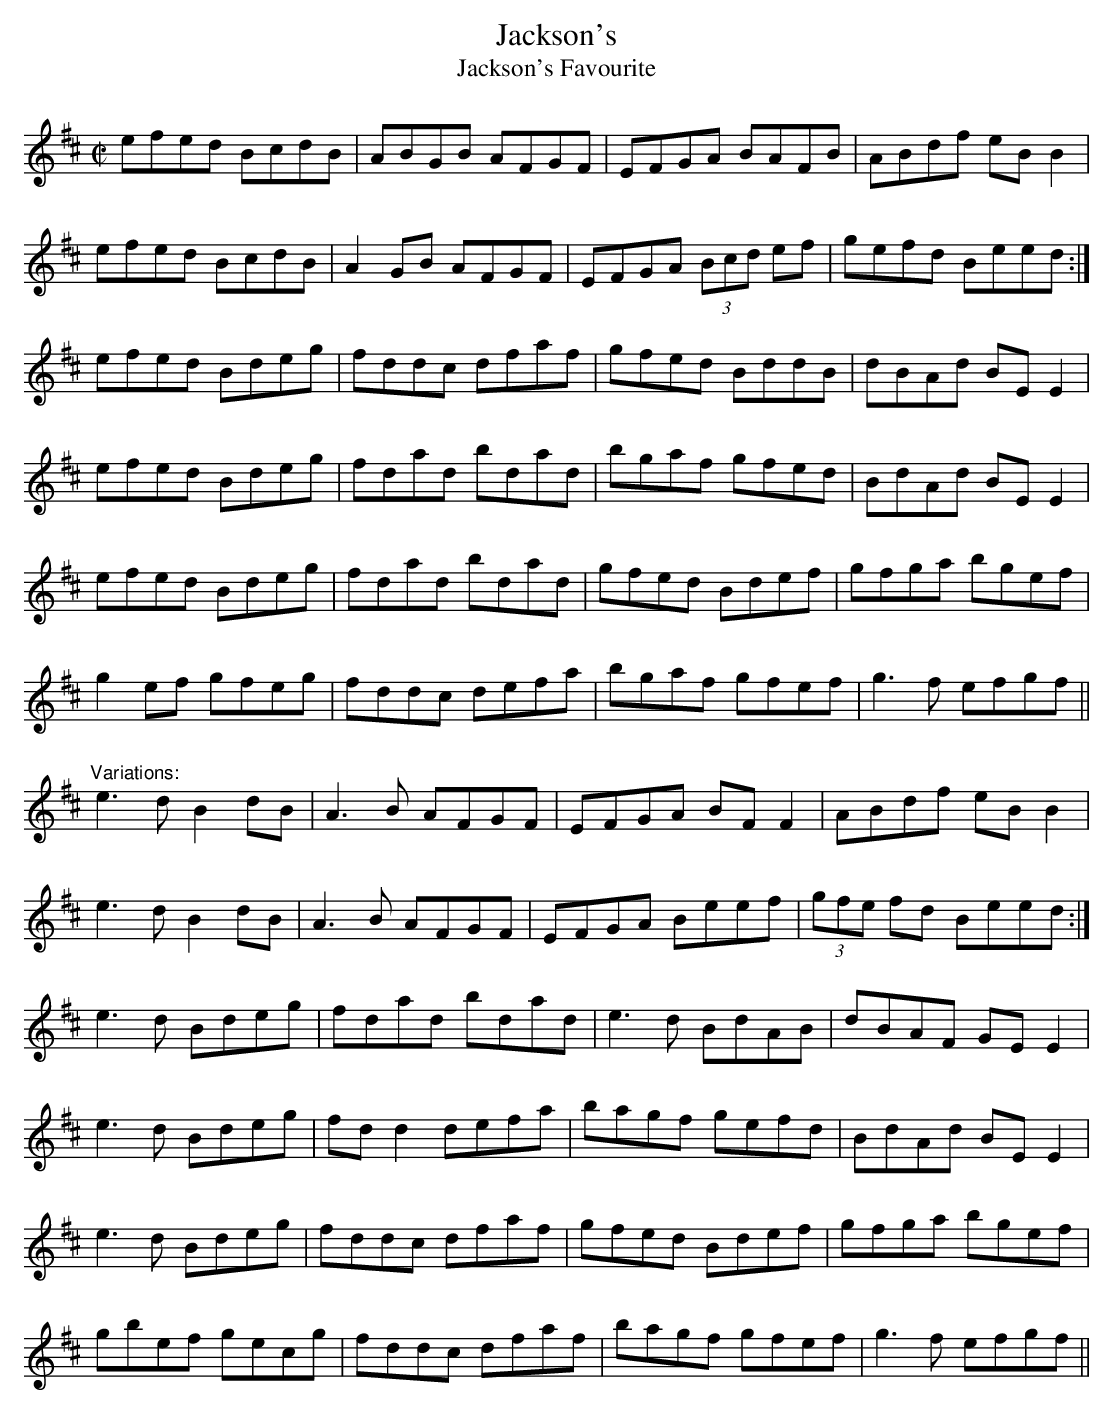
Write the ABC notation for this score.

X:1
T:Jackson's
T:Jackson's Favourite
M:C|
K:Edor
efed BcdB|ABGB AFGF|EFGA BAFB|ABdf eBB2|
efed BcdB|A2GB AFGF|EFGA (3Bcd ef|gefd Beed:|
efed Bdeg|fddc dfaf|gfed BddB|dBAd BEE2|
efed Bdeg|fdad bdad|bgaf gfed|BdAd BEE2|
efed Bdeg|fdad bdad|gfed Bdef|gfga bgef|
g2ef gfeg|fddc defa|bgaf gfef|g3f efgf||
"Variations:"
e3d B2dB|A3B AFGF|EFGA BFF2|ABdf eBB2|
e3d B2dB|A3B AFGF|EFGA Beef|(3gfe fd Beed:|
e3d Bdeg|fdad bdad|e3d BdAB|dBAF GEE2|
e3d Bdeg|fdd2 defa|bagf gefd|BdAd BEE2|
e3d Bdeg|fddc dfaf|gfed Bdef|gfga bgef|
gbef gecg|fddc dfaf|bagf gfef|g3f efgf||
